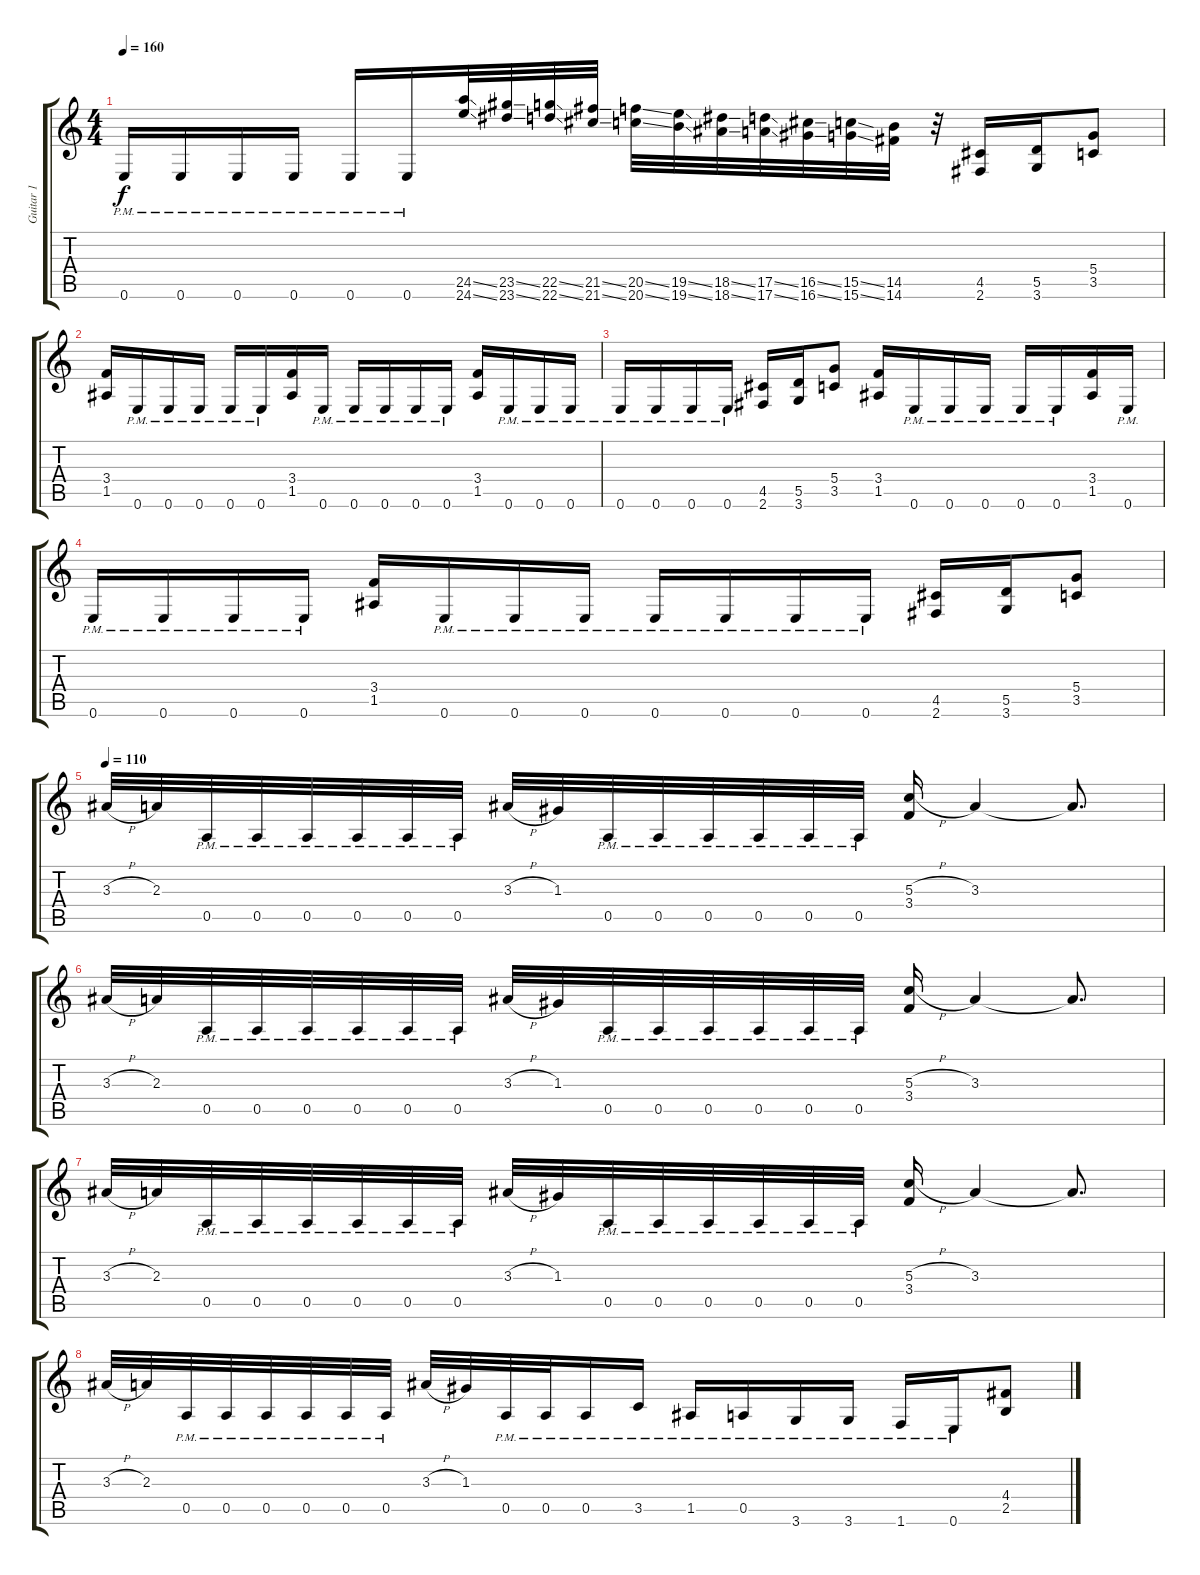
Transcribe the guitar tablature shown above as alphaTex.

\track ("Guitar 1" "Guitar 1") {instrument distortionguitar}
\staff {score tabs}
\tuning (E4 B3 G3 D3 A2 E2) {hide}
\ts (4 4)
\tempo 160
\clef g2
\ks c
0.6{pm}.16{dy f} 0.6{pm}.16 0.6{pm}.16 0.6{pm}.16 0.6{pm}.16 0.6{pm}.16 (24.5{ss} 24.6{ss}).32 (23.5{ss} 23.6{ss}).32 (22.5{ss} 22.6{ss}).32 (21.5{ss} 21.6{ss}).32 (20.5{ss} 20.6{ss}).32 (19.5{ss} 19.6{ss}).32 (18.5{ss} 18.6{ss}).32 (17.5{ss} 17.6{ss}).32 (16.5{ss} 16.6{ss}).32 (15.5{ss} 15.6{ss}).32 (14.5 14.6).32 r.32 (4.5 2.6).16 (5.5 3.6).16 (5.4 3.5).8 |
(3.4 1.5).16 0.6{pm}.16 0.6{pm}.16 0.6{pm}.16 0.6{pm}.16 0.6{pm}.16 (3.4 1.5).16 0.6{pm}.16 0.6{pm}.16 0.6{pm}.16 0.6{pm}.16 0.6{pm}.16 (3.4 1.5).16 0.6{pm}.16 0.6{pm}.16 0.6{pm}.16 |
0.6{pm}.16 0.6{pm}.16 0.6{pm}.16 0.6{pm}.16 (4.5 2.6).16 (5.5 3.6).16 (5.4 3.5).8 (3.4 1.5).16 0.6{pm}.16 0.6{pm}.16 0.6{pm}.16 0.6{pm}.16 0.6{pm}.16 (3.4 1.5).16 0.6{pm}.16 |
0.6{pm}.16 0.6{pm}.16 0.6{pm}.16 0.6{pm}.16 (3.4 1.5).16 0.6{pm}.16 0.6{pm}.16 0.6{pm}.16 0.6{pm}.16 0.6{pm}.16 0.6{pm}.16 0.6{pm}.16 (4.5 2.6).16 (5.5 3.6).16 (5.4 3.5).8 |
\tempo 110
3.3{h}.32 2.3.32 0.5{pm}.32 0.5{pm}.32 0.5{pm}.32 0.5{pm}.32 0.5{pm}.32 0.5{pm}.32 3.3{h}.32 1.3.32 0.5{pm}.32 0.5{pm}.32 0.5{pm}.32 0.5{pm}.32 0.5{pm}.32 0.5{pm}.32 (5.3{h} 3.4).16 3.3.4 3.3{t}.8{d} |
3.3{h}.32 2.3.32 0.5{pm}.32 0.5{pm}.32 0.5{pm}.32 0.5{pm}.32 0.5{pm}.32 0.5{pm}.32 3.3{h}.32 1.3.32 0.5{pm}.32 0.5{pm}.32 0.5{pm}.32 0.5{pm}.32 0.5{pm}.32 0.5{pm}.32 (5.3{h} 3.4).16 3.3.4 3.3{t}.8{d} |
3.3{h}.32 2.3.32 0.5{pm}.32 0.5{pm}.32 0.5{pm}.32 0.5{pm}.32 0.5{pm}.32 0.5{pm}.32 3.3{h}.32 1.3.32 0.5{pm}.32 0.5{pm}.32 0.5{pm}.32 0.5{pm}.32 0.5{pm}.32 0.5{pm}.32 (5.3{h} 3.4).16 3.3.4 3.3{t}.8{d} |
3.3{h}.32 2.3.32 0.5{pm}.32 0.5{pm}.32 0.5{pm}.32 0.5{pm}.32 0.5{pm}.32 0.5{pm}.32 3.3{h}.32 1.3.32 0.5{pm}.32 0.5{pm}.32 0.5{pm}.16 3.5{pm}.16 1.5{pm}.16 0.5{pm}.16 3.6{pm}.16 3.6{pm}.16 1.6{pm}.16 0.6{pm}.16 (4.4 2.5).8
